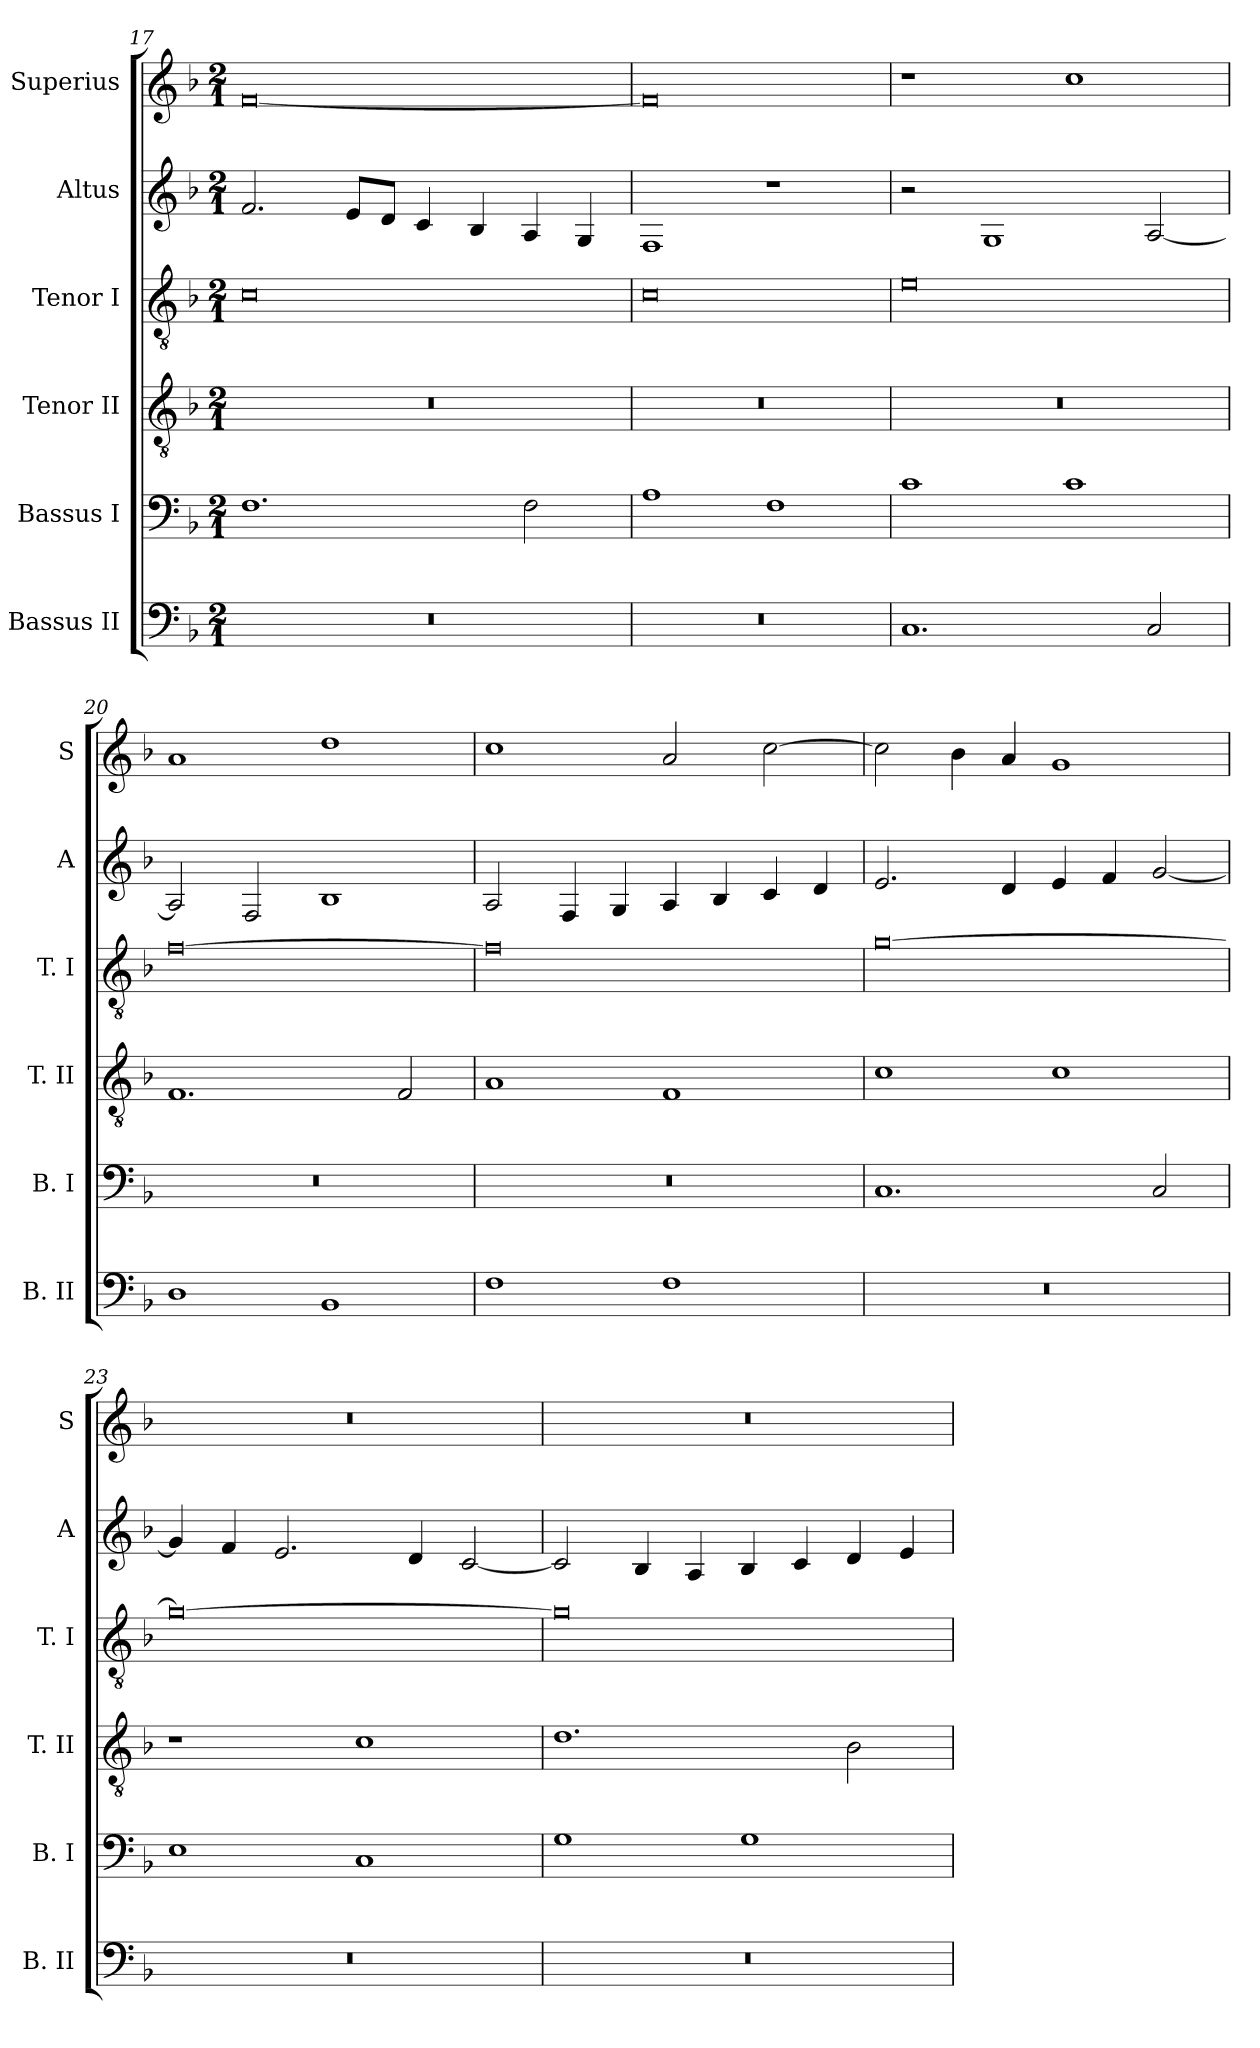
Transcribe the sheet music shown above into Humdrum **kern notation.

**kern	**kern	**kern	**kern	**kern	**kern
*part6	*part5	*part4	*part3	*part2	*part1
*staff6	*staff5	*staff4	*staff3	*staff2	*staff1
*I"Bassus II	*I"Bassus I	*I"Tenor II	*I"Tenor I	*I"Altus	*I"Superius
*I'B. II	*I'B. I	*I'T. II	*I'T. I	*I'A	*I'S
*clefF4	*clefF4	*clefGv2	*clefGv2	*clefG2	*clefG2
*k[b-]	*k[b-]	*k[b-]	*k[b-]	*k[b-]	*k[b-]
*F:	*F:	*F:	*F:	*F:	*F:
*M2/1	*M2/1	*M2/1	*M2/1	*M2/1	*M2/1
=17	=17	=17	=17	=17	=17
0r	1.F	0r	0c	2.f	[0f
.	.	.	.	8eL	.
.	.	.	.	8dJ	.
.	.	.	.	4c	.
.	.	.	.	4B-	.
.	2F	.	.	4A	.
.	.	.	.	4G	.
=18	=18	=18	=18	=18	=18
0r	1A	0r	0c	1F	0f]
.	1F	.	.	1r	.
=19	=19	=19	=19	=19	=19
1.C	1c	0r	0e	2r	1r
.	.	.	.	1G	.
.	1c	.	.	.	1cc
2C	.	.	.	[2A	.
=20	=20	=20	=20	=20	=20
1D	0r	1.F	[0f	2A]	1a
.	.	.	.	2F	.
1BB-	.	.	.	1B-	1dd
.	.	2F	.	.	.
=21	=21	=21	=21	=21	=21
1F	0r	1A	0f]	2A	1cc
.	.	.	.	4F	.
.	.	.	.	4G	.
1F	.	1F	.	4A	2a
.	.	.	.	4B-	.
.	.	.	.	4c	[2cc
.	.	.	.	4d	.
=22	=22	=22	=22	=22	=22
0r	1.C	1c	[0g	2.e	2cc]
.	.	.	.	.	4b-
.	.	.	.	4d	4a
.	.	1c	.	4e	1g
.	.	.	.	4f	.
.	2C	.	.	[2g	.
=23	=23	=23	=23	=23	=23
0r	1E	1r	0g_	4g]	0r
.	.	.	.	4f	.
.	.	.	.	2.e	.
.	1C	1c	.	.	.
.	.	.	.	4d	.
.	.	.	.	[2c	.
=24	=24	=24	=24	=24	=24
0r	1G	1.d	0g]	2c]	0r
.	.	.	.	4B-	.
.	.	.	.	4A	.
.	1G	.	.	4B-	.
.	.	.	.	4c	.
.	.	2B-	.	4d	.
.	.	.	.	4e	.
=	=	=	=	=	=
*-	*-	*-	*-	*-	*-
